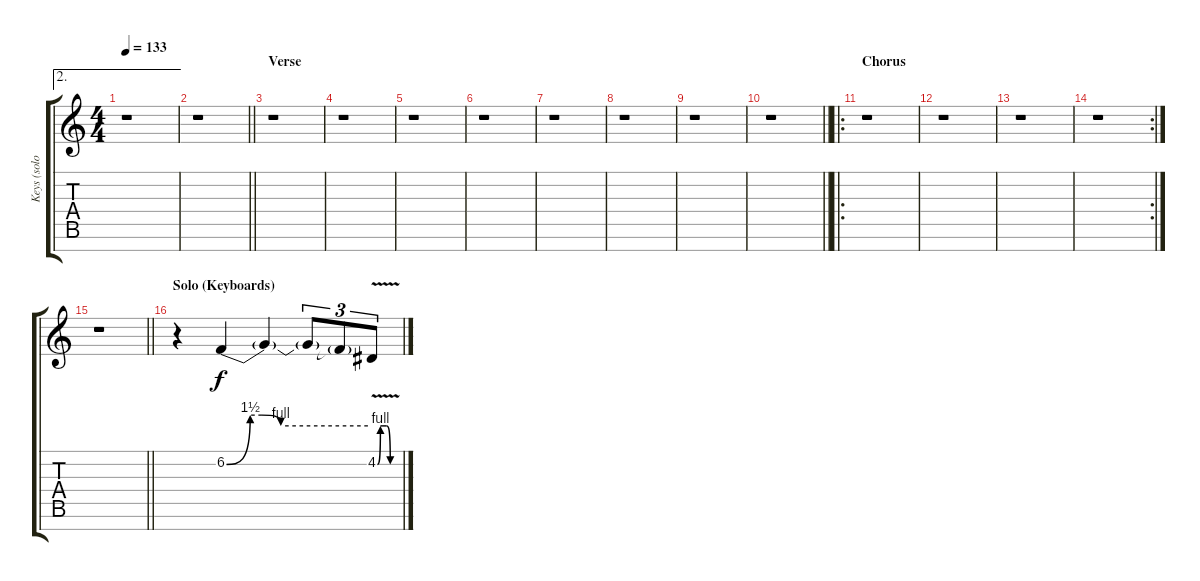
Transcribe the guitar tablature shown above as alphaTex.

\track ("Keys (solo)" "Keys (solo") {instrument lead1square}
\staff {score tabs}
\tuning (E4 B3 G3 D3 A2 E2 B1) {hide}
\ae 2
\ts (4 4)
\tempo 133
\clef g2
\ks c
r.1{dy f} |
\barLineRight lightlight
r.1 |
\section ("" "Verse")
r.1 |
r.1 |
r.1 |
r.1 |
r.1 |
r.1 |
r.1 |
\barLineRight lightlight
r.1 |
\ro
\section ("" "Chorus")
r.1 |
r.1 |
r.1 |
\rc 2
r.1 |
\barLineRight lightlight
r.1 |
\section ("" "Solo (Keyboards)")
r.4 6.2{be (custom 0 0 10 6 15 6 23 4 60 4)}.4 6.2{t}.4 6.2{t}.8{tu (3 2)} 6.2{t}.8{tu (3 2)} 4.2{be (custom 0 0 8 4 15 4 25 4 35 0 60 0) v}.8{tu (3 2)}
